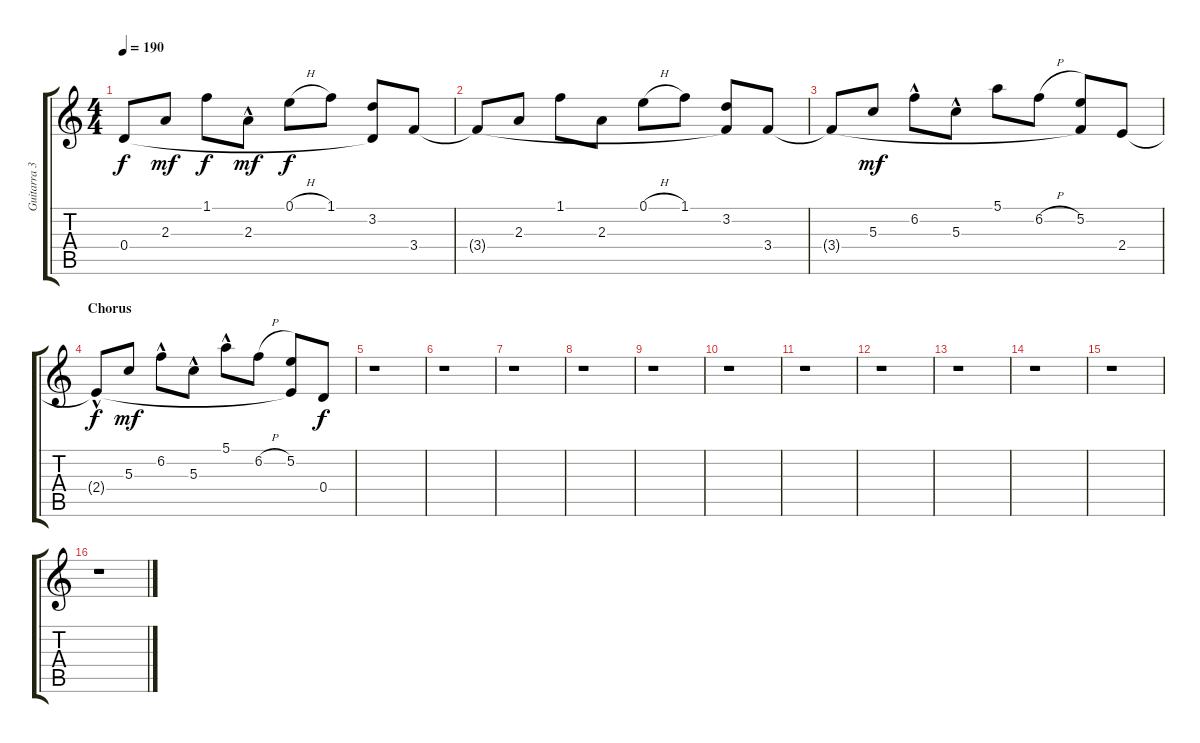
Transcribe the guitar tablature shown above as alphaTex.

\track ("Guitarra 3" "Guitarra 3") {instrument electricguitarclean}
\staff {score tabs}
\tuning (E4 B3 G3 D3 A2 E2) {hide}
\ts (4 4)
\tempo 190
\clef g2
\ks c
0.4{t}.8{dy f} 2.3.8{dy mf} 1.1.8{dy f} 2.3{hac}.8{dy mf} 0.1{h}.8{dy f} 1.1.8 (3.2 0.4{t}).8 3.4.8 |
3.4{t}.8 2.3.8 1.1.8 2.3.8 0.1{h}.8 1.1.8 (3.2 3.4{t}).8 3.4.8 |
3.4{t}.8 5.3.8{dy mf} 6.2{hac}.8 5.3{hac}.8 5.1.8 6.2{h}.8 (5.2 3.4{t}).8 2.4.8 |
\section ("" "Chorus")
2.4{hac t}.8{dy f} 5.3.8{dy mf} 6.2{hac}.8 5.3{hac}.8 5.1{hac}.8 6.2{h}.8 (5.2 2.4{t}).8 0.4.8{dy f} |
r.1 |
r.1 |
r.1 |
r.1 |
r.1 |
r.1 |
r.1 |
r.1 |
r.1 |
r.1 |
r.1 |
r.1
